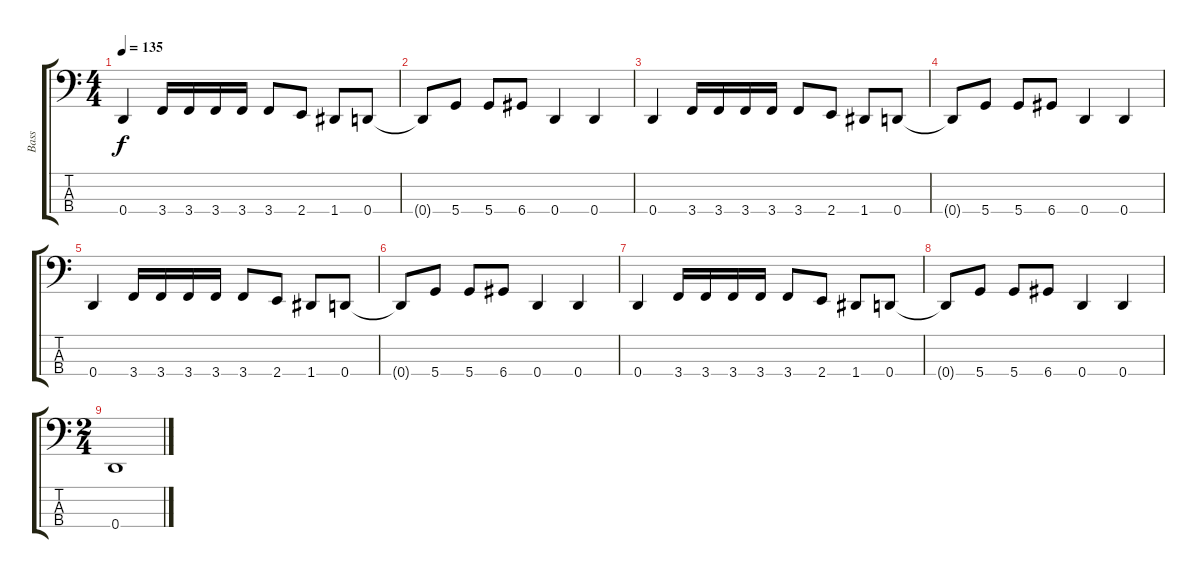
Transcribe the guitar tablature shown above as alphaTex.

\track ("Bass" "Bass") {instrument electricbassfinger}
\staff {score tabs}
\tuning (G2 D2 A1 D1) {hide}
\ts (4 4)
\tempo 135
\clef f4
\ks c
0.4.4{dy f} 3.4.16 3.4.16 3.4.16 3.4.16 3.4.8 2.4.8 1.4.8 0.4.8 |
0.4{t}.8 5.4.8 5.4.8 6.4.8 0.4.4 0.4.4 |
0.4.4 3.4.16 3.4.16 3.4.16 3.4.16 3.4.8 2.4.8 1.4.8 0.4.8 |
0.4{t}.8 5.4.8 5.4.8 6.4.8 0.4.4 0.4.4 |
0.4.4 3.4.16 3.4.16 3.4.16 3.4.16 3.4.8 2.4.8 1.4.8 0.4.8 |
0.4{t}.8 5.4.8 5.4.8 6.4.8 0.4.4 0.4.4 |
0.4.4 3.4.16 3.4.16 3.4.16 3.4.16 3.4.8 2.4.8 1.4.8 0.4.8 |
0.4{t}.8 5.4.8 5.4.8 6.4.8 0.4.4 0.4.4 |
\ts (2 4)
0.4.1
